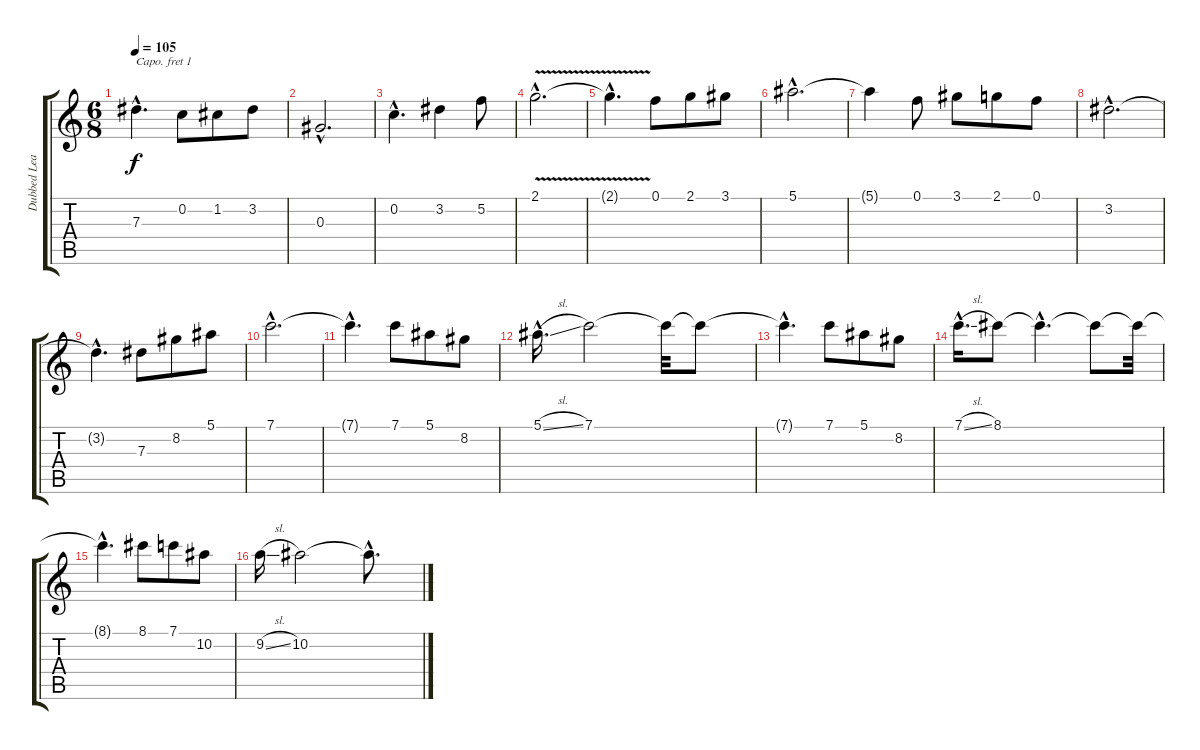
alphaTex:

\track ("Dubbed Lead Guitar" "Dubbed Lea") {instrument electricguitarclean}
\staff {score tabs}
\capo 1
\tuning (E4 B3 G3 D3 A2 E2) {hide}
\ts (6 8)
\tempo 105
\clef g2
\ks c
7.3{hac t}.4{d dy f} 0.2.8 1.2.8 3.2.8 |
0.3{hac}.2{d} |
0.2{hac}.4{d} 3.2.4 5.2.8 |
2.1{v hac}.2{d} |
2.1{hac t}.4{d} 0.1.8 2.1.8 3.1.8 |
5.1{hac}.2{d} |
5.1{t}.4 0.1.8 3.1.8 2.1.8 0.1.8 |
3.2{hac}.2{d} |
3.2{hac t}.4{d} 7.3.8 8.2.8 5.1.8 |
7.1{hac}.2{d} |
7.1{hac t}.4{d} 7.1.8 5.1.8 8.2.8 |
5.1{sl hac}.16{d} 7.1.2 7.1{t}.32 7.1{t}.8 |
7.1{hac t}.4{d} 7.1.8 5.1.8 8.2.8 |
7.1{sl hac}.16{d} 8.1.8 8.1{hac t}.4{d} 8.1{t}.8 8.1{t}.32 |
8.1{hac t}.4{d} 8.1.8 7.1.8 10.2.8 |
9.2{sl}.16 10.2.2 10.2{hac t}.8{d}
